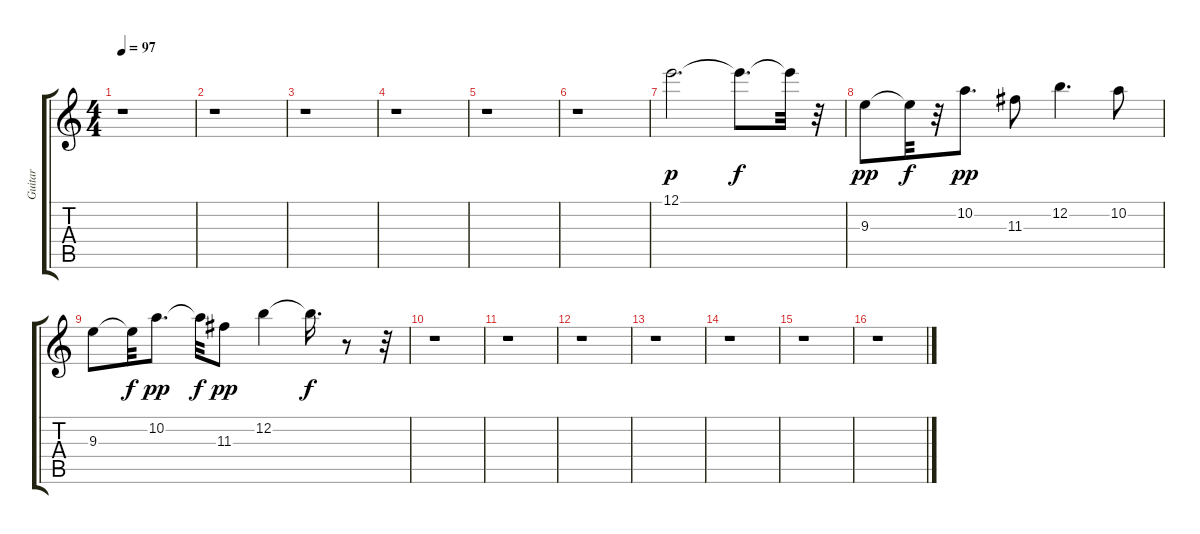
\track ("Guitar" "Guitar") {instrument overdrivenguitar}
\staff {score tabs}
\tuning (E4 B3 G3 D3 A2 E2) {hide}
\ts (4 4)
\tempo 97
\clef g2
\ks c
r.1{dy f} |
r.1 |
r.1 |
r.1 |
r.1 |
r.1 |
12.1.2{d dy p} 12.1{t}.8{d dy f} 12.1{t}.32 r.32 |
9.3.8{dy pp} 9.3{t}.32{dy f} r.32 10.2.8{d dy pp} 11.3.8 12.2.4{d} 10.2.8 |
9.3.8 9.3{t}.32{dy f} 10.2.8{d dy pp} 10.2{t}.32{dy f} 11.3.8{dy pp} 12.2.4 12.2{t}.16{d dy f} r.8 r.32 |
r.1 |
r.1 |
r.1 |
r.1 |
r.1 |
r.1 |
r.1
